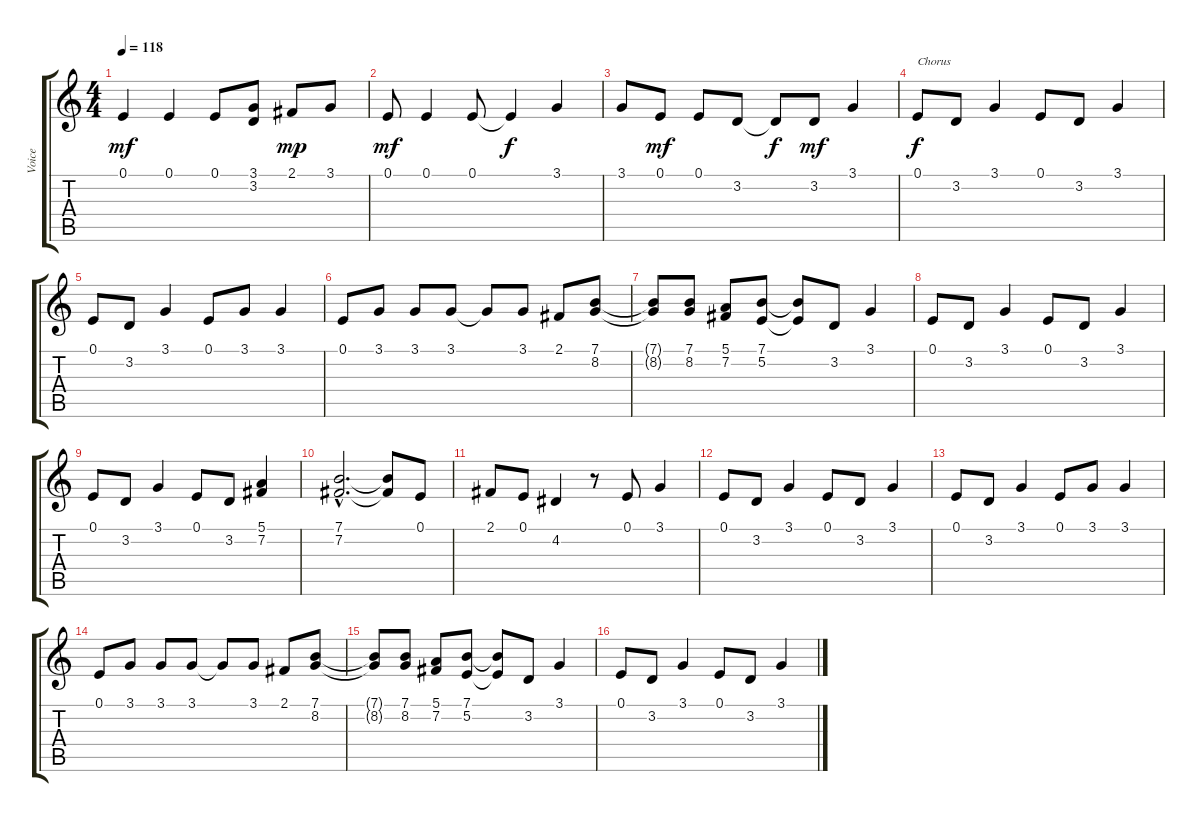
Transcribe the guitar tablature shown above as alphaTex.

\track ("Voice" "Voice") {instrument lead6voice}
\staff {score tabs}
\tuning (E4 B3 G3 D3 A2 E2) {hide}
\ts (4 4)
\tempo 118
\clef g2
\ks c
0.1.4{dy mf} 0.1.4 0.1.8 (3.1 3.2).8 2.1.8{dy mp} 3.1.8 |
0.1.8{dy mf} 0.1.4 0.1.8 0.1{t}.4{dy f} 3.1.4 |
3.1.8 0.1.8{dy mf} 0.1.8 3.2.8 3.2{t}.8{dy f} 3.2.8{dy mf} 3.1.4 |
0.1.8{txt "Chorus" dy f} 3.2.8 3.1.4 0.1.8 3.2.8 3.1.4 |
0.1.8 3.2.8 3.1.4 0.1.8 3.1.8 3.1.4 |
0.1.8 3.1.8 3.1.8 3.1.8 3.1{t}.8 3.1.8 2.1.8 (7.1 8.2).8 |
(7.1{t} 8.2{t}).8 (7.1 8.2).8 (5.1 7.2).8 (7.1 5.2).8 (7.1{t} 5.2{t}).8 3.2.8 3.1.4 |
0.1.8 3.2.8 3.1.4 0.1.8 3.2.8 3.1.4 |
0.1.8 3.2.8 3.1.4 0.1.8 3.2.8 (5.1 7.2).4 |
(7.1{hac} 7.2{hac}).2{d} (7.1{t} 7.2{t}).8 0.1.8 |
2.1.8 0.1.8 4.2.4 r.8 0.1.8 3.1.4 |
0.1.8 3.2.8 3.1.4 0.1.8 3.2.8 3.1.4 |
0.1.8 3.2.8 3.1.4 0.1.8 3.1.8 3.1.4 |
0.1.8 3.1.8 3.1.8 3.1.8 3.1{t}.8 3.1.8 2.1.8 (7.1 8.2).8 |
(7.1{t} 8.2{t}).8 (7.1 8.2).8 (5.1 7.2).8 (7.1 5.2).8 (7.1{t} 5.2{t}).8 3.2.8 3.1.4 |
0.1.8 3.2.8 3.1.4 0.1.8 3.2.8 3.1.4
